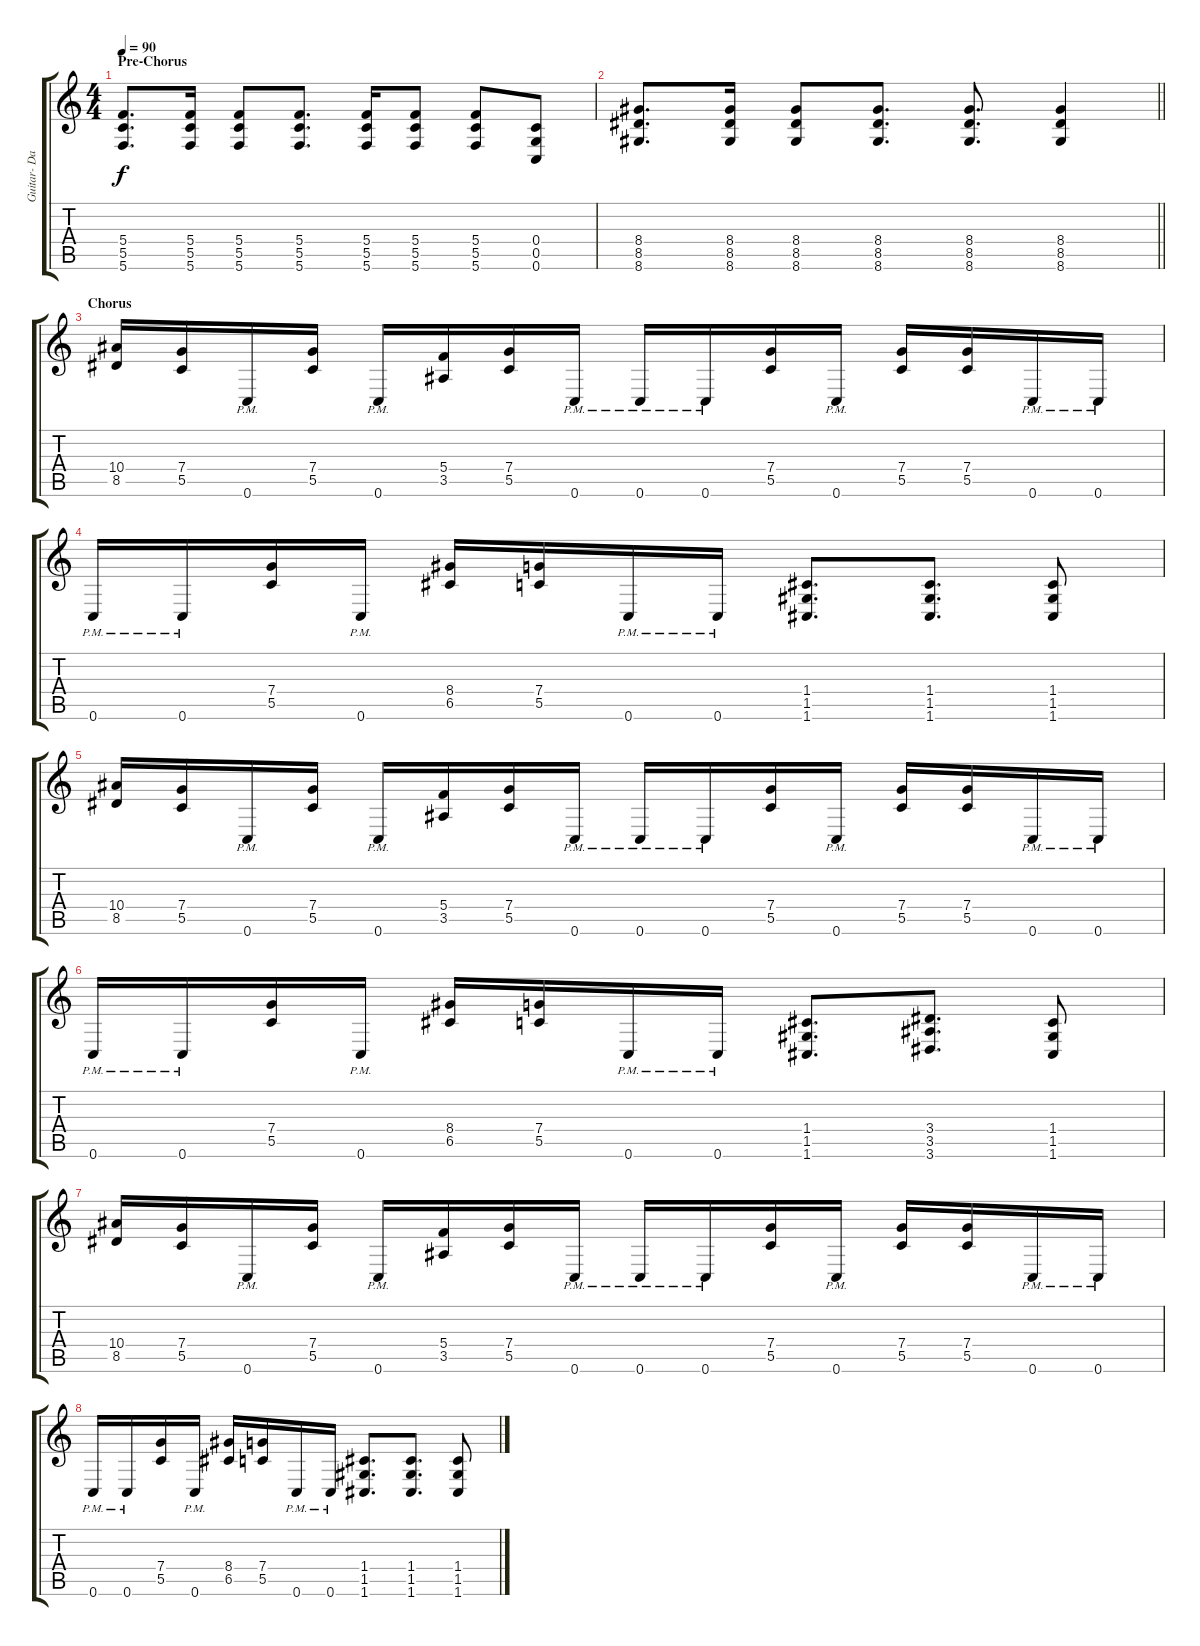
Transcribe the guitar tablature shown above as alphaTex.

\track ("Guitar- Dan Donegan" "Guitar- Da") {instrument distortionguitar}
\staff {score tabs}
\tuning (D4 A3 F3 C3 G2 C2) {hide}
\ts (4 4)
\section ("" "Pre-Chorus")
\tempo 90
\clef g2
\ks c
(5.4 5.5 5.6).8{d dy f} (5.4 5.5 5.6).16 (5.4 5.5 5.6).8 (5.4 5.5 5.6).8{d} (5.4 5.5 5.6).16 (5.4 5.5 5.6).8 (5.4 5.5 5.6).8 (0.4 0.5 0.6).8 |
\barLineRight lightlight
(8.4 8.5 8.6).8{d} (8.4 8.5 8.6).16 (8.4 8.5 8.6).8 (8.4 8.5 8.6).8{d} (8.4 8.5 8.6).8{d} (8.4 8.5 8.6).4 |
\section ("" "Chorus")
(10.4 8.5).16 (7.4 5.5).16 0.6{pm}.16 (7.4 5.5).16 0.6{pm}.16 (5.4 3.5).16 (7.4 5.5).16 0.6{pm}.16 0.6{pm}.16 0.6{pm}.16 (7.4 5.5).16 0.6{pm}.16 (7.4 5.5).16 (7.4 5.5).16 0.6{pm}.16 0.6{pm}.16 |
0.6{pm}.16 0.6{pm}.16 (7.4 5.5).16 0.6{pm}.16 (8.4 6.5).16 (7.4 5.5).16 0.6{pm}.16 0.6{pm}.16 (1.4 1.5 1.6).8{d} (1.4 1.5 1.6).8{d} (1.4 1.5 1.6).8 |
(10.4 8.5).16 (7.4 5.5).16 0.6{pm}.16 (7.4 5.5).16 0.6{pm}.16 (5.4 3.5).16 (7.4 5.5).16 0.6{pm}.16 0.6{pm}.16 0.6{pm}.16 (7.4 5.5).16 0.6{pm}.16 (7.4 5.5).16 (7.4 5.5).16 0.6{pm}.16 0.6{pm}.16 |
0.6{pm}.16 0.6{pm}.16 (7.4 5.5).16 0.6{pm}.16 (8.4 6.5).16 (7.4 5.5).16 0.6{pm}.16 0.6{pm}.16 (1.4 1.5 1.6).8{d} (3.4 3.5 3.6).8{d} (1.4 1.5 1.6).8 |
(10.4 8.5).16 (7.4 5.5).16 0.6{pm}.16 (7.4 5.5).16 0.6{pm}.16 (5.4 3.5).16 (7.4 5.5).16 0.6{pm}.16 0.6{pm}.16 0.6{pm}.16 (7.4 5.5).16 0.6{pm}.16 (7.4 5.5).16 (7.4 5.5).16 0.6{pm}.16 0.6{pm}.16 |
0.6{pm}.16 0.6{pm}.16 (7.4 5.5).16 0.6{pm}.16 (8.4 6.5).16 (7.4 5.5).16 0.6{pm}.16 0.6{pm}.16 (1.4 1.5 1.6).8{d} (1.4 1.5 1.6).8{d} (1.4 1.5 1.6).8
